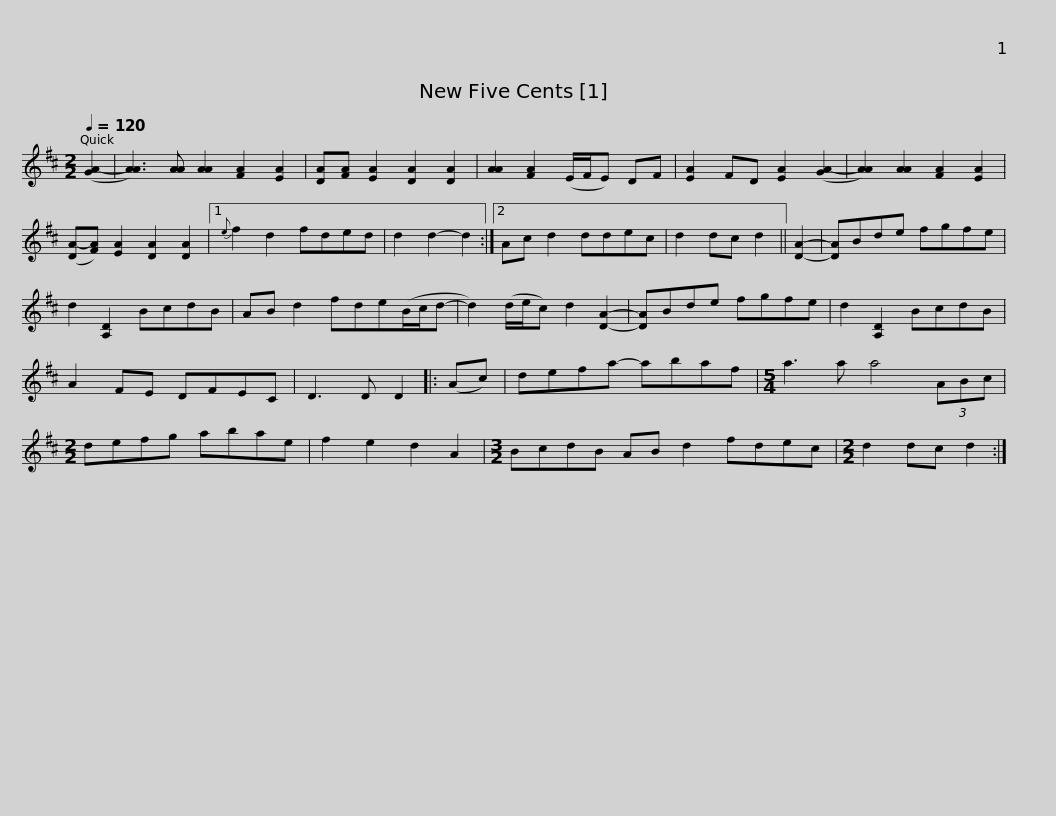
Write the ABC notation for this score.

X:1
L:1/8
Q:1/4=120
M:2/2
I:linebreak $
K:D
V:1 treble
V:1
 ([GA-]2 | [AA]3) [AA] [AA]2 [FA]2 [EA]2 | [DA][FA] [EA]2 [DA]2 [DA]2 | [AA]2 [FA]2 (E/F/E) DF | [EA]2 FD [EA]2 ([GA-]2 | %5
 [AA]2) [AA]2 [FA]2 [EA]2 | ([DA-][FA]) [EA]2 [DA]2 [DA]2 |1${e} f2 d2 fded | d2 d2- d2 :|2 Ac d2 ddec | %10
 d2 dc d2 || [DA]2- | [DA]Bde fgfe | d2 [A,D]2 BcdB |$ AB d2 fde(B/c/d- | %15
 d2) (d/e/c) d2 [DA]2- | [DA]Bde fgfe | d2 [A,D]2 BcdB | A2 FE DFEC | D3 D D2 |: %20
 (Ac) |$ defa- abaf |[M:5/4] a3 a a4 (3ABc |[M:2/2] defg abae | f2 e2 d2 A2 | %25
[M:3/2] BcdB AB d2 fdec |$[M:2/2] d2 dc d2 :| %27
